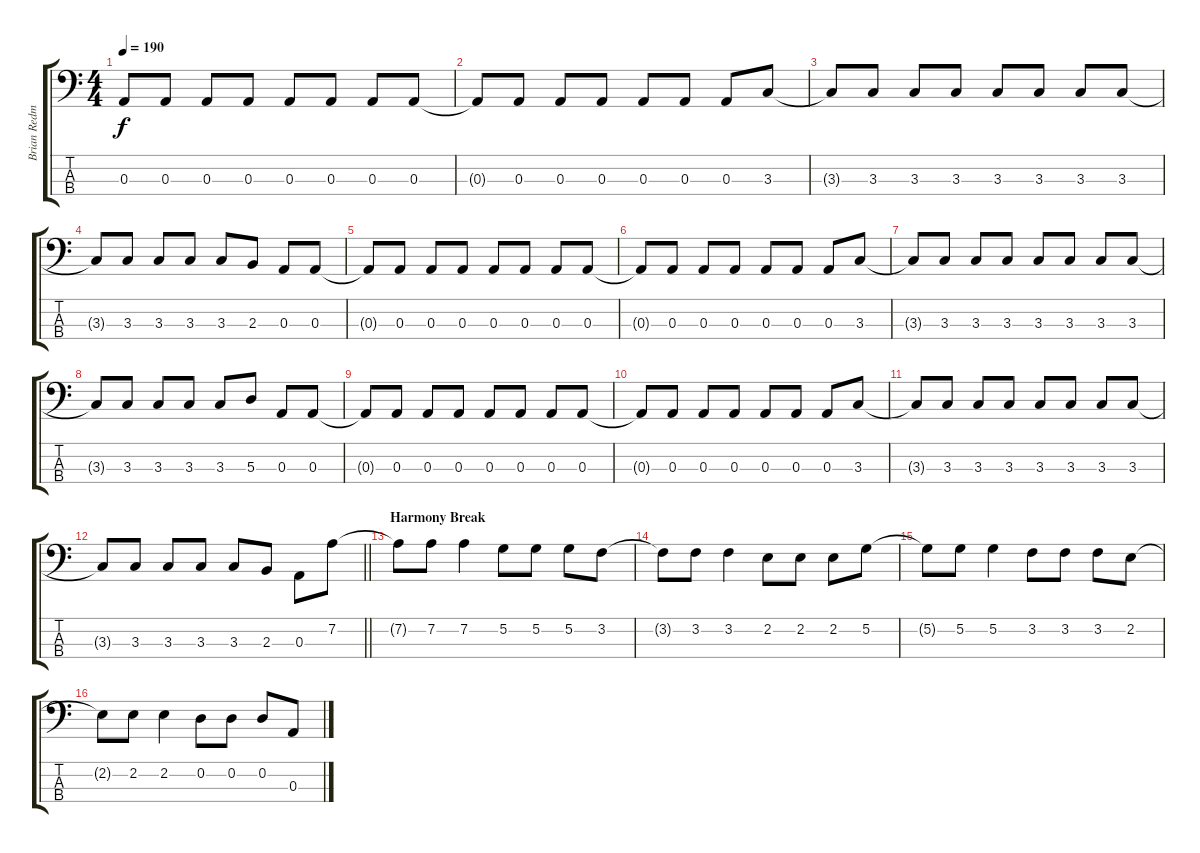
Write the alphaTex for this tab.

\track ("Brian Redman" "Brian Redm") {instrument electricbassfinger}
\staff {score tabs}
\tuning (G2 D2 A1 E1) {hide}
\ts (4 4)
\tempo 190
\clef f4
\ks c
0.3{t}.8{dy f} 0.3.8 0.3.8 0.3.8 0.3.8 0.3.8 0.3.8 0.3.8 |
0.3{t}.8 0.3.8 0.3.8 0.3.8 0.3.8 0.3.8 0.3.8 3.3.8 |
3.3{t}.8 3.3.8 3.3.8 3.3.8 3.3.8 3.3.8 3.3.8 3.3.8 |
3.3{t}.8 3.3.8 3.3.8 3.3.8 3.3.8 2.3.8 0.3.8 0.3.8 |
0.3{t}.8 0.3.8 0.3.8 0.3.8 0.3.8 0.3.8 0.3.8 0.3.8 |
0.3{t}.8 0.3.8 0.3.8 0.3.8 0.3.8 0.3.8 0.3.8 3.3.8 |
3.3{t}.8 3.3.8 3.3.8 3.3.8 3.3.8 3.3.8 3.3.8 3.3.8 |
3.3{t}.8 3.3.8 3.3.8 3.3.8 3.3.8 5.3.8 0.3.8 0.3.8 |
0.3{t}.8 0.3.8 0.3.8 0.3.8 0.3.8 0.3.8 0.3.8 0.3.8 |
0.3{t}.8 0.3.8 0.3.8 0.3.8 0.3.8 0.3.8 0.3.8 3.3.8 |
3.3{t}.8 3.3.8 3.3.8 3.3.8 3.3.8 3.3.8 3.3.8 3.3.8 |
\barLineRight lightlight
3.3{t}.8 3.3.8 3.3.8 3.3.8 3.3.8 2.3.8 0.3.8 7.2.8 |
\section ("" "Harmony Break")
7.2{t}.8 7.2.8 7.2.4 5.2.8 5.2.8 5.2.8 3.2.8 |
3.2{t}.8 3.2.8 3.2.4 2.2.8 2.2.8 2.2.8 5.2.8 |
5.2{t}.8 5.2.8 5.2.4 3.2.8 3.2.8 3.2.8 2.2.8 |
2.2{t}.8 2.2.8 2.2.4 0.2.8 0.2.8 0.2.8 0.3.8
